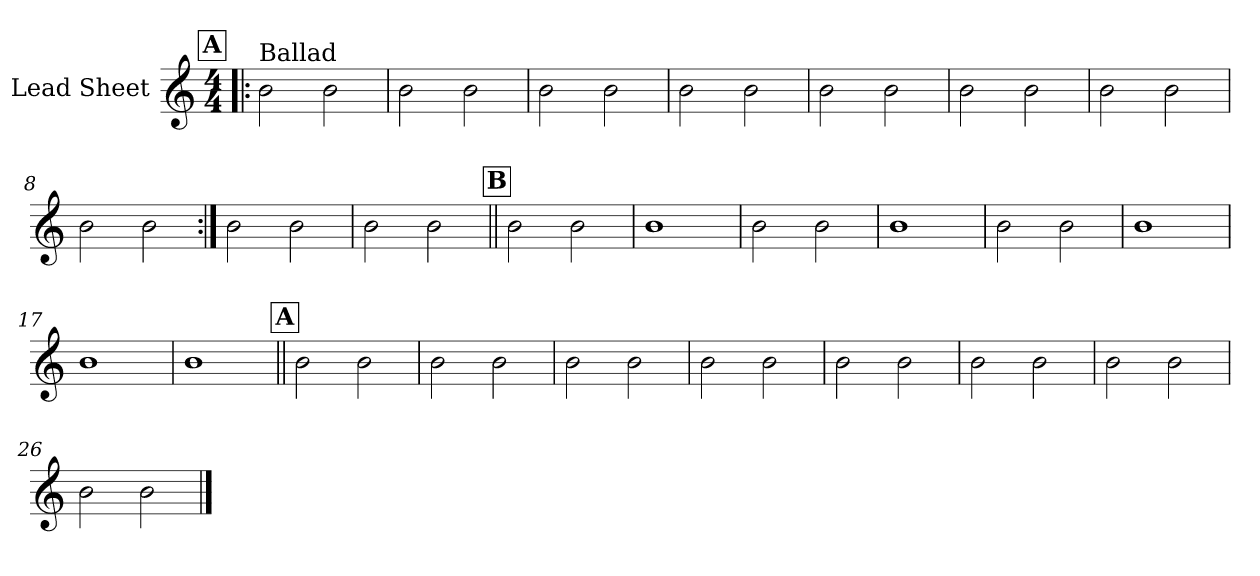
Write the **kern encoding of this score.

**kern
*part1
*staff1
*I"Lead Sheet
*clefG2
*k[]
*M4/4
!!LO:REH:place=s1:a:fs=14:t=A
=1!|:
!LO:TX:a:t=Ballad
2b\
2b\
=2
2b\
2b\
=3
2b\
2b\
=4
2b\
2b\
!!LO:LB:g=z
=5
2b\
2b\
=6
2b\
2b\
=7
2b\
2b\
=8
2b\
2b\
!!LO:LB:g=z
=9:|!
2b\
2b\
=10
2b\
2b\
!!LO:LB:g=z
!!LO:REH:place=s1:a:fs=14:t=B
=11||
2b\
2b\
=12
1b
=13
2b\
2b\
=14
1b
!!LO:LB:g=z
=15
2b\
2b\
=16
1b
=17
1b
=18
1b
!!LO:LB:g=z
!!LO:REH:place=s1:a:fs=14:t=A
=19||
2b\
2b\
=20
2b\
2b\
=21
2b\
2b\
=22
2b\
2b\
!!LO:LB:g=z
=23
2b\
2b\
=24
2b\
2b\
=25
2b\
2b\
=26
2b\
2b\
==
*-
